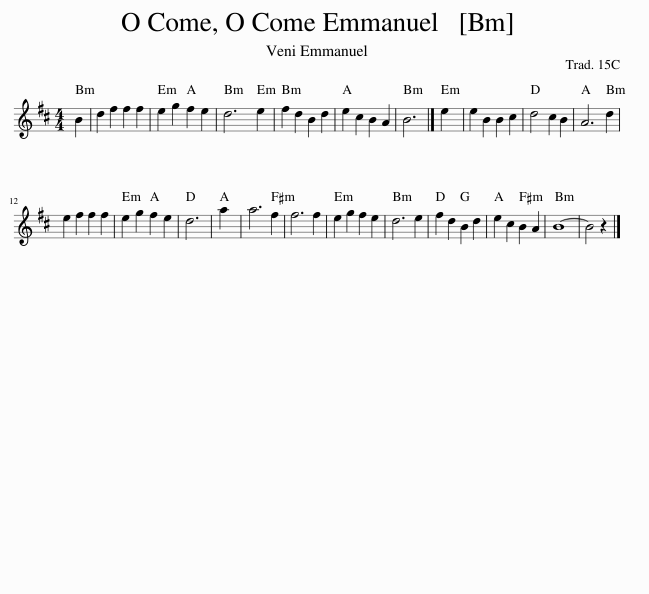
X:1
L:1/8
M:4/4
I:linebreak $
K:Bmin
V:1 treble
V:1
 B2 | d2 f2 f2 f2 | e2 g2 f2 e2 | d6 e2 | f2 d2 B2 d2 | %5
 e2 c2 B2 A2 | B6 |] e2 | e2 B2 B2 c2 | d4 c2 B2 | %10
 A6 d2 |$ e2 f2 f2 f2 | e2 g2 f2 e2 | d6 | a2 | %15
 a6 f2 | f6 f2 | e2 g2 f2 e2 | d6 e2 | f2 d2 B2 d2 | %20
 e2 c2 B2 A2 | B8- | B4 z2 |] %23
